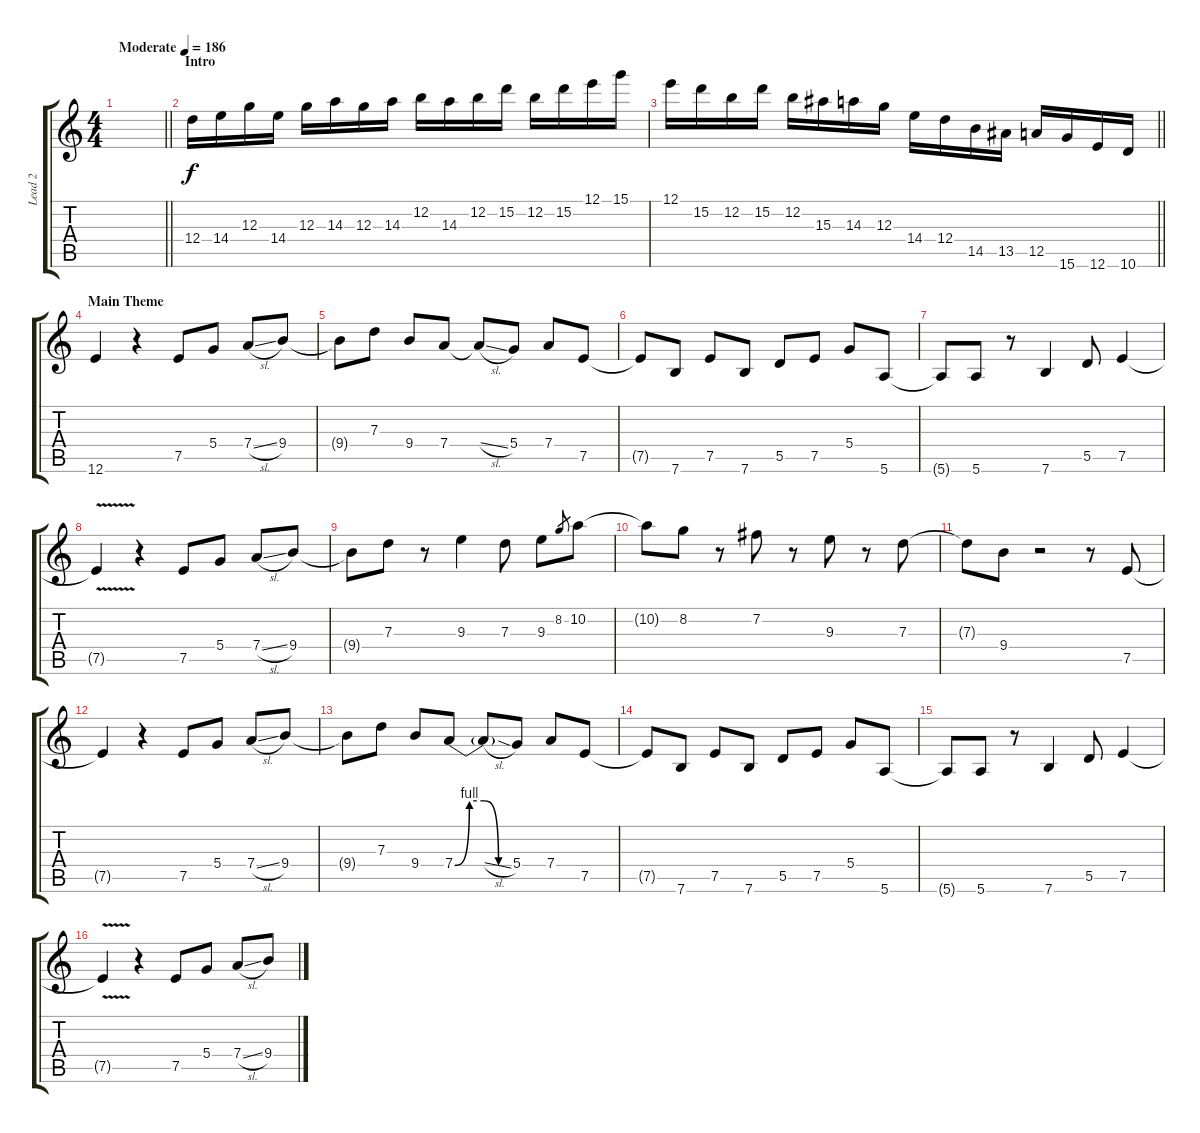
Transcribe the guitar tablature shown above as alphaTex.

\track ("Lead 2" "Lead 2") {instrument overdrivenguitar}
\staff {score tabs}
\tuning (E4 B3 G3 D3 A2 E2) {hide}
\ts (4 4)
\tempo (186 "Moderate")
\clef g2
\barLineRight lightlight
\ks c
|
\section ("" "Intro")
12.4.16 14.4.16 12.3.16 14.4.16 12.3.16 14.3.16 12.3.16 14.3.16 12.2.16 14.3.16 12.2.16 15.2.16 12.2.16 15.2.16 12.1.16 15.1.16 |
\barLineRight lightlight
12.1.16 15.2.16 12.2.16 15.2.16 12.2.16 15.3.16 14.3.16 12.3.16 14.4.16 12.4.16 14.5.16 13.5.16 12.5.16 15.6.16 12.6.16 10.6.16 |
\section ("" "Main Theme")
12.6.4 r.4 7.5.8 5.4.8 7.4{sl}.8 9.4.8 |
9.4{t}.8 7.3.8 9.4.8 7.4.8 7.4{sl t}.8 5.4.8 7.4.8 7.5.8 |
7.5{t}.8 7.6.8 7.5.8 7.6.8 5.5.8 7.5.8 5.4.8 5.6.8 |
5.6{t}.8 5.6.8 r.8 7.6.4 5.5.8 7.5.4 |
7.5{v t}.4 r.4 7.5.8 5.4.8 7.4{sl}.8 9.4.8 |
9.4{t}.8 7.3.8 r.8 9.3.4 7.3.8 9.3.8 8.2.8{gr} 10.2.8 |
10.2{t}.8 8.2.8 r.8 7.2.8 r.8 9.3.8 r.8 7.3.8 |
7.3{t}.8 9.4.8 r.2 r.8 7.5.8 |
7.5{t}.4 r.4 7.5.8 5.4.8 7.4{sl}.8 9.4.8 |
9.4{t}.8 7.3.8 9.4.8 7.4{be (custom 0 0 15 4 30 4 45 0 60 0)}.8 7.4{sl t}.8 5.4.8 7.4.8 7.5.8 |
7.5{t}.8 7.6.8 7.5.8 7.6.8 5.5.8 7.5.8 5.4.8 5.6.8 |
5.6{t}.8 5.6.8 r.8 7.6.4 5.5.8 7.5.4 |
7.5{v t}.4 r.4 7.5.8 5.4.8 7.4{sl}.8 9.4.8
